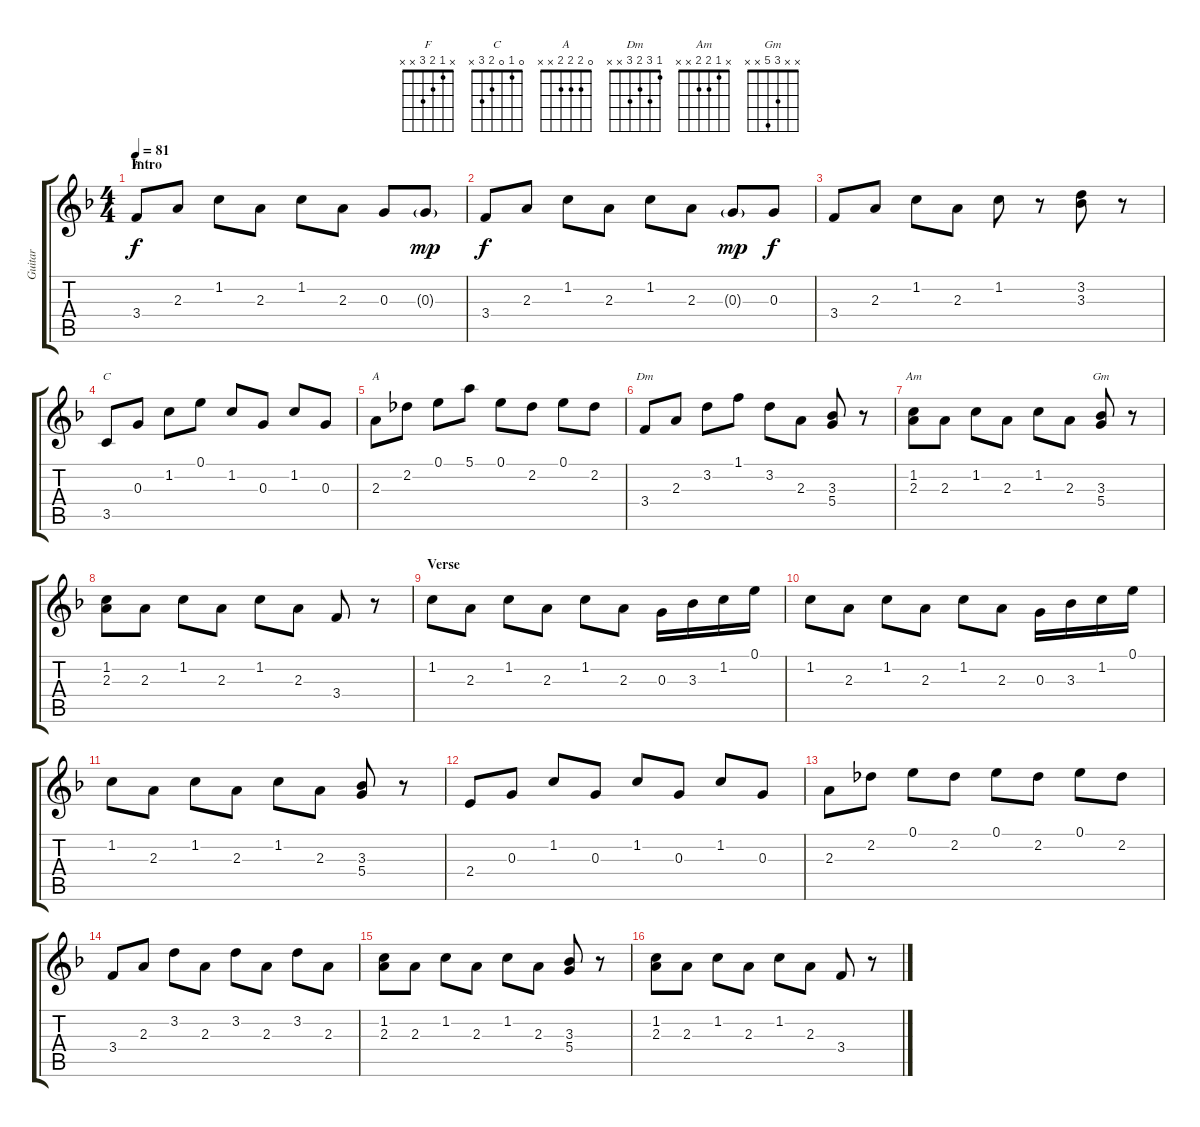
\track ("Guitar" "Guitar") {instrument electricguitarjazz}
\staff {score tabs}
\tuning (E4 B3 G3 D3 A2 E2) {hide}
\chord ("F" x 1 2 3 x x)
\chord ("C" 0 1 0 2 3 x)
\chord ("A" 0 2 2 2 x x)
\chord ("Dm" 1 3 2 3 x x)
\chord ("Am" x 1 2 2 x x)
\chord ("Gm" x x 3 5 x x)
\ts (4 4)
\section ("" "Intro")
\tempo 81
\clef g2
\ks f
3.4.8{ch "F" dy f instrument electricguitarjazz} 2.3.8 1.2.8 2.3.8 1.2.8 2.3.8 0.3.8 0.3{g}.8{dy mp} |
3.4.8{dy f} 2.3.8 1.2.8 2.3.8 1.2.8 2.3.8 0.3{g}.8{dy mp} 0.3.8{dy f} |
3.4.8 2.3.8 1.2.8 2.3.8 1.2.8 r.8 (3.2 3.3).8 r.8 |
3.5.8{ch "C"} 0.3.8 1.2.8 0.1.8 1.2.8 0.3.8 1.2.8 0.3.8 |
2.3.8{ch "A"} 2.2.8 0.1.8 5.1.8 0.1.8 2.2.8 0.1.8 2.2.8 |
3.4.8{ch "Dm"} 2.3.8 3.2.8 1.1.8 3.2.8 2.3.8 (3.3 5.4).8 r.8 |
(1.2 2.3).8{ch "Am"} 2.3.8 1.2.8 2.3.8 1.2.8 2.3.8 (3.3 5.4).8{ch "Gm"} r.8 |
(1.2 2.3).8 2.3.8 1.2.8 2.3.8 1.2.8 2.3.8 3.4.8 r.8 |
\section ("" "Verse")
1.2.8 2.3.8 1.2.8 2.3.8 1.2.8 2.3.8 0.3.16 3.3.16 1.2.16 0.1.16 |
1.2.8 2.3.8 1.2.8 2.3.8 1.2.8 2.3.8 0.3.16 3.3.16 1.2.16 0.1.16 |
1.2.8 2.3.8 1.2.8 2.3.8 1.2.8 2.3.8 (3.3 5.4).8 r.8 |
2.4.8 0.3.8 1.2.8 0.3.8 1.2.8 0.3.8 1.2.8 0.3.8 |
2.3.8 2.2.8 0.1.8 2.2.8 0.1.8 2.2.8 0.1.8 2.2.8 |
3.4.8 2.3.8 3.2.8 2.3.8 3.2.8 2.3.8 3.2.8 2.3.8 |
(1.2 2.3).8 2.3.8 1.2.8 2.3.8 1.2.8 2.3.8 (3.3 5.4).8 r.8 |
(1.2 2.3).8 2.3.8 1.2.8 2.3.8 1.2.8 2.3.8 3.4.8 r.8
